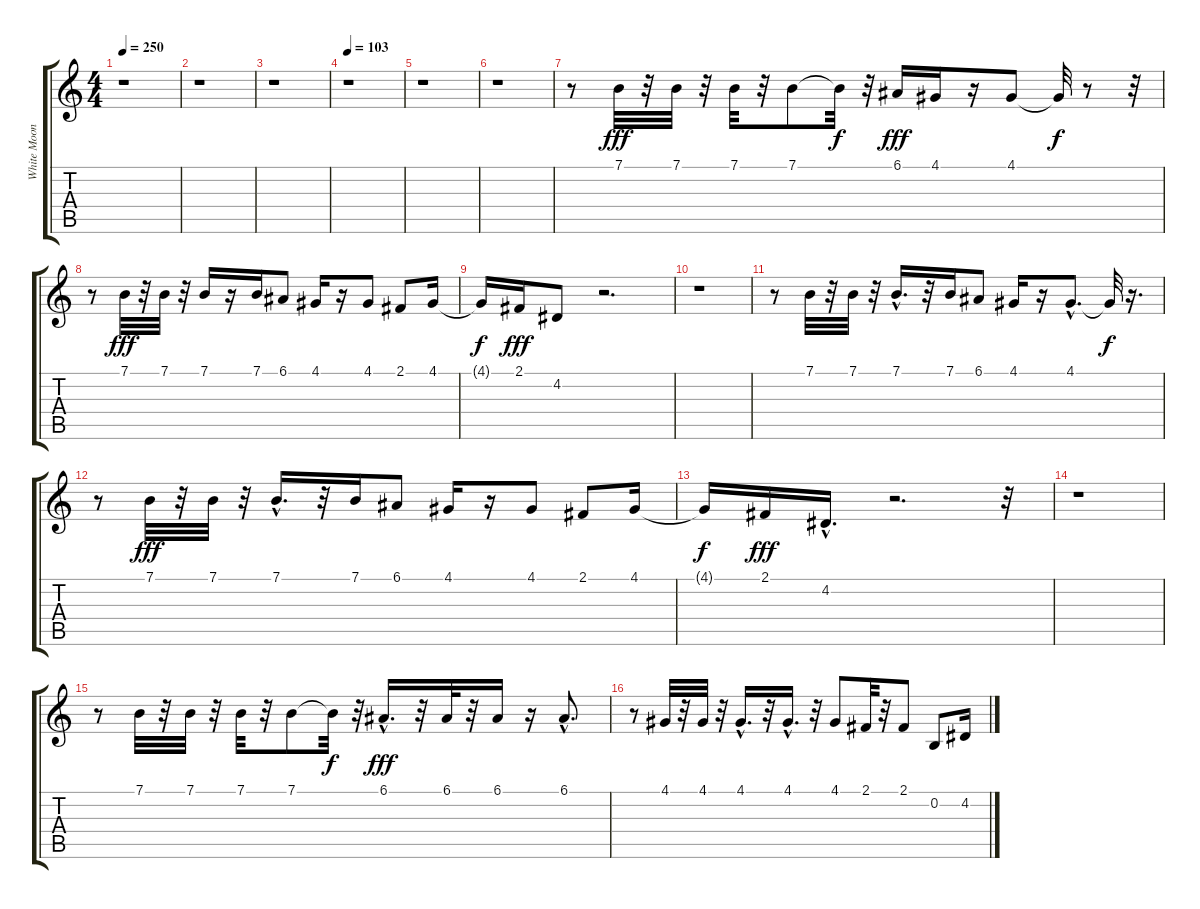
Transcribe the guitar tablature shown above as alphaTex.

\track ("White Moon - Kuzmin Vladimir" "White Moon") {instrument electricpiano1}
\staff {score tabs}
\tuning (E4 B3 G3 D3 A2 E2) {hide}
\ts (4 4)
\tempo 250
\clef g2
\ks c
r.1{dy fff instrument electricpiano1} |
r.1 |
r.1 |
\tempo 103
r.1 |
r.1 |
r.1 |
r.8 7.1.32 r.32 7.1.32 r.32 7.1.32 r.32 7.1.8 7.1{t}.32{dy f} r.32 6.1.16{dy fff} 4.1.16 r.16 4.1.8 4.1{t}.32{dy f} r.8 r.32 |
r.8 7.1.32{dy fff} r.32 7.1.32 r.32 7.1.16 r.16 7.1.16 6.1.8 4.1.16 r.16 4.1.8 2.1.8 4.1.16 |
4.1{t}.16{dy f} 2.1.16{dy fff} 4.2.8 r.2{d} |
r.1 |
r.8 7.1.32 r.32 7.1.32 r.32 7.1{hac}.16{d} r.32 7.1.16 6.1.8 4.1.16 r.16 4.1{hac}.8{d} 4.1{t}.32{dy f} r.16{d} |
r.8 7.1.32{dy fff} r.32 7.1.32 r.32 7.1{hac}.16{d} r.32 7.1.16 6.1.8 4.1.16 r.16 4.1.8 2.1.8 4.1.16 |
4.1{t}.16{dy f} 2.1.16{dy fff} 4.2{hac}.16{d} r.2{d} r.32 |
r.1 |
r.8 7.1.32 r.32 7.1.32 r.32 7.1.32 r.32 7.1.8 7.1{t}.32{dy f} r.32 6.1{hac}.16{d dy fff} r.32 6.1.32 r.32 6.1.16 r.16 6.1{hac}.8{d} |
r.8 4.1.32 r.32 4.1.32 r.32 4.1{hac}.16{d} r.32 4.1{hac}.16{d} r.32 4.1.8 2.1.32 r.32 2.1.8 0.2.8 4.2.16
